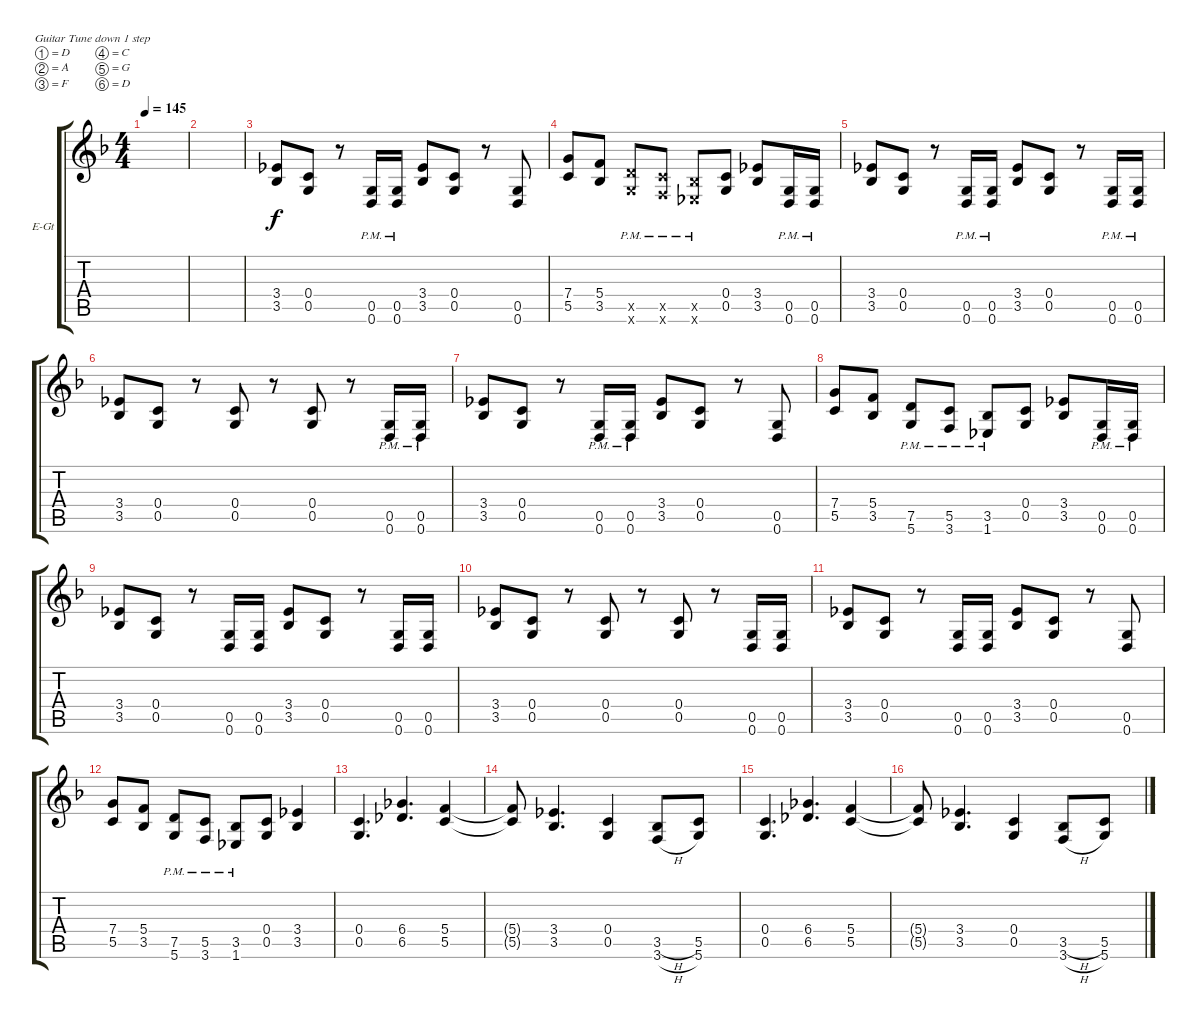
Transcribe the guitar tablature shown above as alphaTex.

\defaultSystemsLayout 4
\bracketExtendMode groupsimilarinstruments
\firstSystemTrackNameOrientation horizontal
\otherSystemsTrackNameOrientation horizontal
\track ("Rithm Guitar 2" "E-Gt") {instrument distortionguitar}
\staff {score tabs}
\tuning (D4 A3 F3 C3 G2 D2)
\ts (4 4)
\tempo 145
\clef g2
\scale
0.333333
\ks dminor
|
\scale
0.333333 |
\scale
0.333333 (3.4 3.5).8 (0.4 0.5).8 r.8 (0.5{pm} 0.6{pm}).16 (0.5{pm} 0.6{pm}).16 (3.4 3.5).8 (0.4 0.5).8 r.8 (0.5 0.6).8 |
\scale
0.333333 (7.4 5.5).8 (5.4 3.5).8 (7.5{pm x} 5.6{pm x}).8 (5.5{pm x} 3.6{pm x}).8 (3.5{pm x} 1.6{pm x}).8 (0.4 0.5).8 (3.4 3.5).8 (0.5{pm} 0.6{pm}).16 (0.5{pm} 0.6{pm}).16 |
\scale
0.333333 (3.4 3.5).8 (0.4 0.5).8 r.8 (0.5{pm} 0.6{pm}).16 (0.5{pm} 0.6{pm}).16 (3.4 3.5).8 (0.4 0.5).8 r.8 (0.5{pm} 0.6{pm}).16 (0.5{pm} 0.6{pm}).16 |
\scale
0.333333 (3.4 3.5).8 (0.4 0.5).8 r.8 (0.4 0.5).8 r.8 (0.4 0.5).8 r.8 (0.5{pm} 0.6{pm}).16 (0.5{pm} 0.6{pm}).16 |
\scale
0.333333 (3.4 3.5).8 (0.4 0.5).8 r.8 (0.5{pm} 0.6{pm}).16 (0.5{pm} 0.6{pm}).16 (3.4 3.5).8 (0.4 0.5).8 r.8 (0.5 0.6).8 |
\scale
0.333333 (7.4 5.5).8 (5.4 3.5).8 (7.5{pm} 5.6{pm}).8 (5.5{pm} 3.6{pm}).8 (3.5{pm} 1.6{pm}).8 (0.4 0.5).8 (3.4 3.5).8 (0.5{pm} 0.6{pm}).16 (0.5{pm} 0.6{pm}).16 |
\scale
0.333333 (3.4 3.5).8 (0.4 0.5).8 r.8 (0.5 0.6).16 (0.5 0.6).16 (3.4 3.5).8 (0.4 0.5).8 r.8 (0.5 0.6).16 (0.5 0.6).16 |
\scale
0.333333 (3.4 3.5).8 (0.4 0.5).8 r.8 (0.4 0.5).8 r.8 (0.4 0.5).8 r.8 (0.5 0.6).16 (0.5 0.6).16 |
\scale
0.333333 (3.4 3.5).8 (0.4 0.5).8 r.8 (0.5 0.6).16 (0.5 0.6).16 (3.4 3.5).8 (0.4 0.5).8 r.8 (0.5 0.6).8 |
\scale
0.333333 (7.4 5.5).8 (5.4 3.5).8 (7.5{pm} 5.6{pm}).8 (5.5{pm} 3.6{pm}).8 (3.5{pm} 1.6{pm}).8 (0.4 0.5).8 (3.4 3.5).4 |
\scale
0.333333 (0.4 0.5).4{d} (6.4 6.5).4{d} (5.4 5.5).4 |
\scale
0.333333 (5.4{t} 5.5{t}).8 (3.4 3.5).4{d} (0.4 0.5).4 (3.5{h} 3.6{h}).8 (5.5 5.6).8 |
\scale
0.333333 (0.4 0.5).4{d} (6.4 6.5).4{d} (5.4 5.5).4 |
\scale
0.333333 (5.4{t} 5.5{t}).8 (3.4 3.5).4{d} (0.4 0.5).4 (3.5{h} 3.6{h}).8 (5.5 5.6).8
